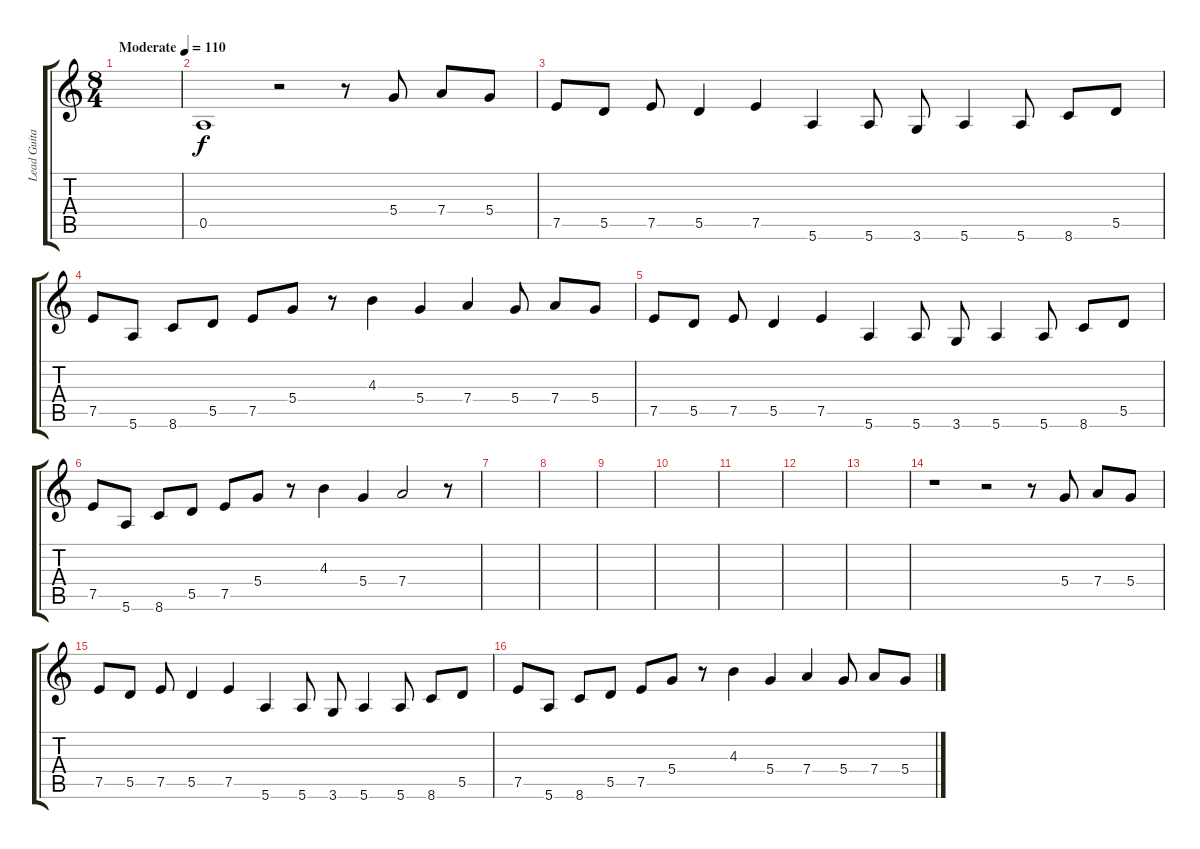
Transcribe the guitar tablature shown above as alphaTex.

\track ("Lead Guitar" "Lead Guita") {instrument distortionguitar}
\staff {score tabs}
\tuning (E4 B3 G3 D3 A2 E2) {hide}
\ts (8 4)
\tempo (110 "Moderate")
\clef g2
\ks c
|
0.5.1 r.2 r.8 5.4.8 7.4.8 5.4.8 |
7.5.8 5.5.8 7.5.8 5.5.4 7.5.4 5.6.4 5.6.8 3.6.8 5.6.4 5.6.8 8.6.8 5.5.8 |
7.5.8 5.6.8 8.6.8 5.5.8 7.5.8 5.4.8 r.8 4.3.4 5.4.4 7.4.4 5.4.8 7.4.8 5.4.8 |
7.5.8 5.5.8 7.5.8 5.5.4 7.5.4 5.6.4 5.6.8 3.6.8 5.6.4 5.6.8 8.6.8 5.5.8 |
7.5.8 5.6.8 8.6.8 5.5.8 7.5.8 5.4.8 r.8 4.3.4 5.4.4 7.4.2 r.8 |
|
|
|
|
|
|
|
r.1 r.2 r.8 5.4.8 7.4.8 5.4.8 |
7.5.8 5.5.8 7.5.8 5.5.4 7.5.4 5.6.4 5.6.8 3.6.8 5.6.4 5.6.8 8.6.8 5.5.8 |
7.5.8 5.6.8 8.6.8 5.5.8 7.5.8 5.4.8 r.8 4.3.4 5.4.4 7.4.4 5.4.8 7.4.8 5.4.8
